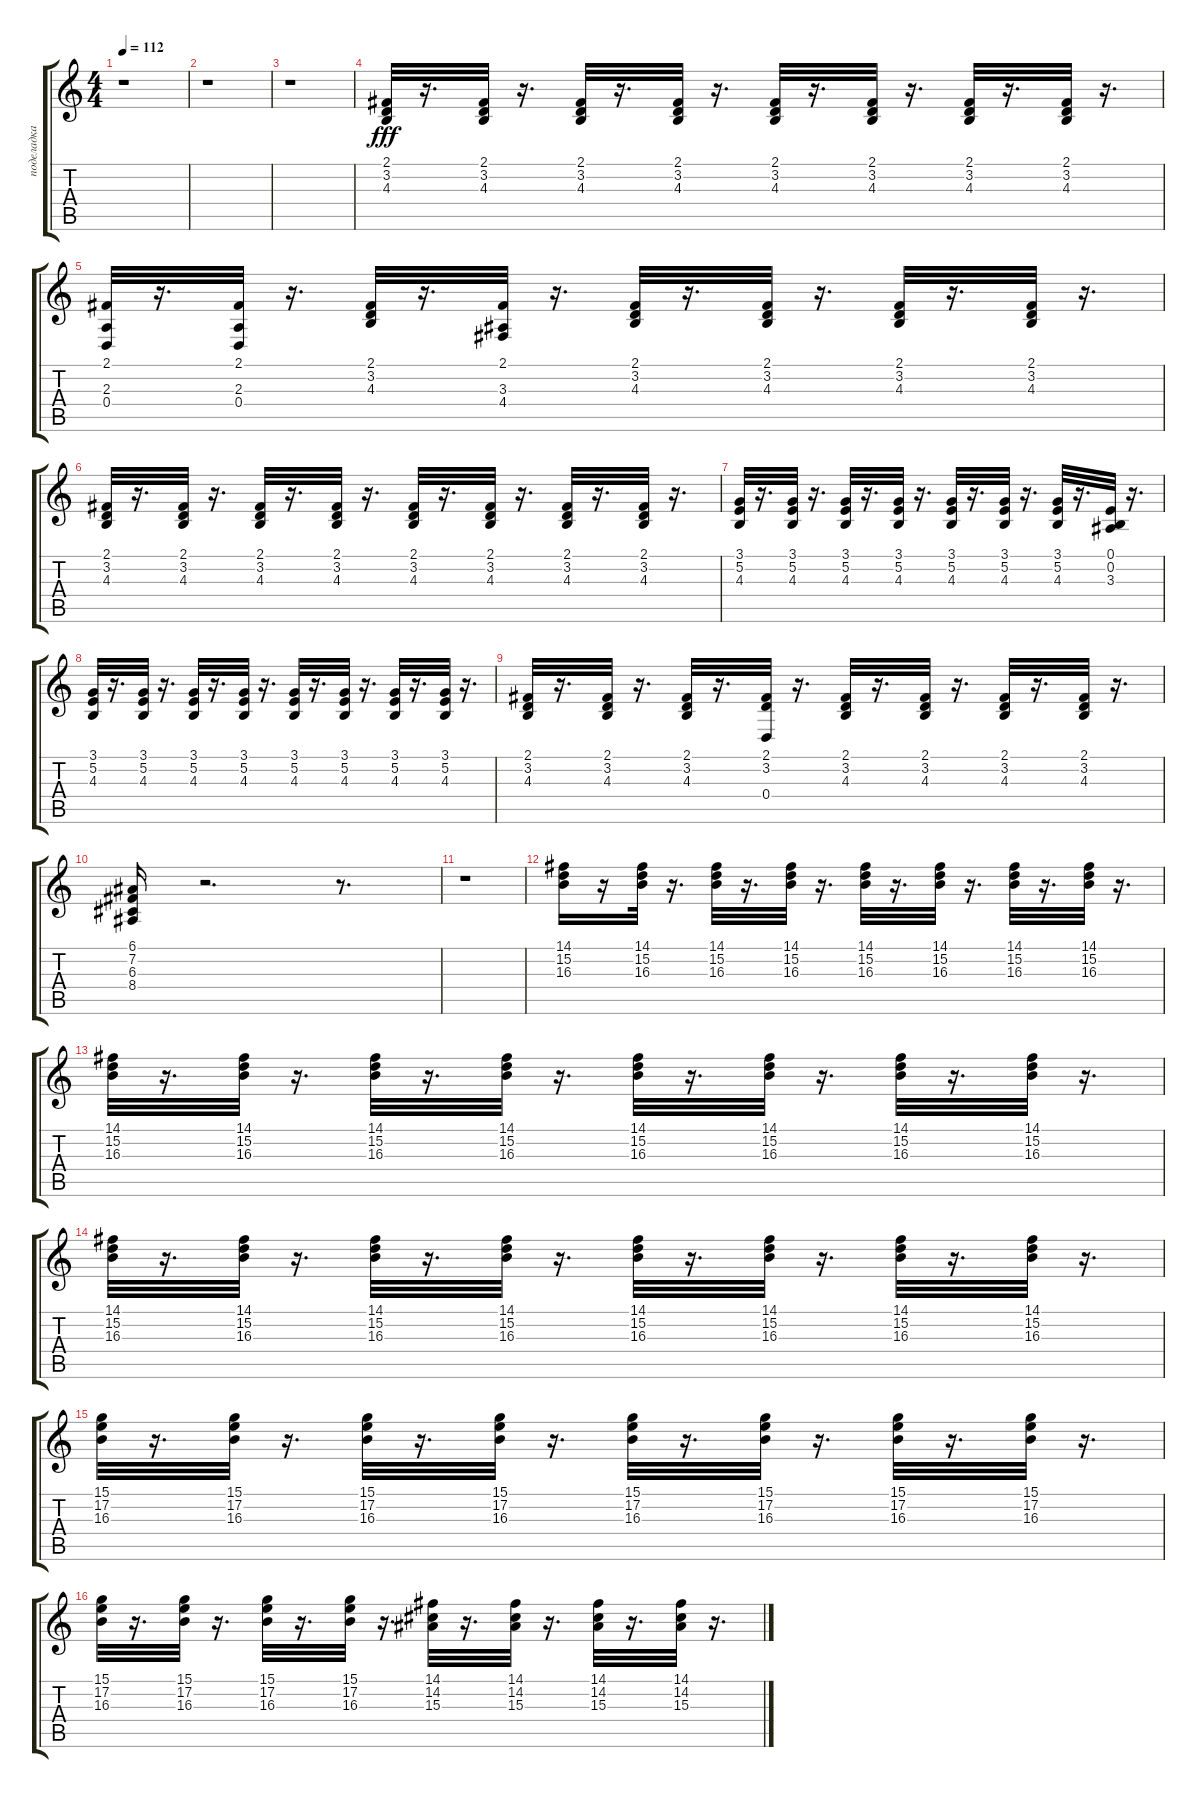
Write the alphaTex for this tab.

\track ("поделадка" "поделадка") {instrument lead8bassandlead}
\staff {score tabs}
\tuning (E4 B3 G3 D3 A2 E2) {hide}
\ts (4 4)
\tempo 112
\clef g2
\ks c
r.1{dy fff} |
r.1 |
r.1 |
(2.1 3.2 4.3).32 r.16{d} (2.1 3.2 4.3).32 r.16{d} (2.1 3.2 4.3).32 r.16{d} (2.1 3.2 4.3).32 r.16{d} (2.1 3.2 4.3).32 r.16{d} (2.1 3.2 4.3).32 r.16{d} (2.1 3.2 4.3).32 r.16{d} (2.1 3.2 4.3).32 r.16{d} |
(2.1 2.3 0.4).32 r.16{d} (2.1 2.3 0.4).32 r.16{d} (2.1 3.2 4.3).32 r.16{d} (2.1 3.3 4.4).32 r.16{d} (2.1 3.2 4.3).32 r.16{d} (2.1 3.2 4.3).32 r.16{d} (2.1 3.2 4.3).32 r.16{d} (2.1 3.2 4.3).32 r.16{d} |
(2.1 3.2 4.3).32 r.16{d} (2.1 3.2 4.3).32 r.16{d} (2.1 3.2 4.3).32 r.16{d} (2.1 3.2 4.3).32 r.16{d} (2.1 3.2 4.3).32 r.16{d} (2.1 3.2 4.3).32 r.16{d} (2.1 3.2 4.3).32 r.16{d} (2.1 3.2 4.3).32 r.16{d} |
(3.1 5.2 4.3).32 r.16{d} (3.1 5.2 4.3).32 r.16{d} (3.1 5.2 4.3).32 r.16{d} (3.1 5.2 4.3).32 r.16{d} (3.1 5.2 4.3).32 r.16{d} (3.1 5.2 4.3).32 r.16{d} (3.1 5.2 4.3).32 r.16{d} (0.1 0.2 3.3).32 r.16{d} |
(3.1 5.2 4.3).32 r.16{d} (3.1 5.2 4.3).32 r.16{d} (3.1 5.2 4.3).32 r.16{d} (3.1 5.2 4.3).32 r.16{d} (3.1 5.2 4.3).32 r.16{d} (3.1 5.2 4.3).32 r.16{d} (3.1 5.2 4.3).32 r.16{d} (3.1 5.2 4.3).32 r.16{d} |
(2.1 3.2 4.3).32 r.16{d} (2.1 3.2 4.3).32 r.16{d} (2.1 3.2 4.3).32 r.16{d} (2.1 3.2 0.4).32 r.16{d} (2.1 3.2 4.3).32 r.16{d} (2.1 3.2 4.3).32 r.16{d} (2.1 3.2 4.3).32 r.16{d} (2.1 3.2 4.3).32 r.16{d} |
(6.1 7.2 6.3 8.4).16 r.2{d} r.8{d} |
r.1 |
(14.1 15.2 16.3).16 r.16 (14.1 15.2 16.3).32 r.16{d} (14.1 15.2 16.3).32 r.16{d} (14.1 15.2 16.3).32 r.16{d} (14.1 15.2 16.3).32 r.16{d} (14.1 15.2 16.3).32 r.16{d} (14.1 15.2 16.3).32 r.16{d} (14.1 15.2 16.3).32 r.16{d} |
(14.1 15.2 16.3).32 r.16{d} (14.1 15.2 16.3).32 r.16{d} (14.1 15.2 16.3).32 r.16{d} (14.1 15.2 16.3).32 r.16{d} (14.1 15.2 16.3).32 r.16{d} (14.1 15.2 16.3).32 r.16{d} (14.1 15.2 16.3).32 r.16{d} (14.1 15.2 16.3).32 r.16{d} |
(14.1 15.2 16.3).32 r.16{d} (14.1 15.2 16.3).32 r.16{d} (14.1 15.2 16.3).32 r.16{d} (14.1 15.2 16.3).32 r.16{d} (14.1 15.2 16.3).32 r.16{d} (14.1 15.2 16.3).32 r.16{d} (14.1 15.2 16.3).32 r.16{d} (14.1 15.2 16.3).32 r.16{d} |
(15.1 17.2 16.3).32 r.16{d} (15.1 17.2 16.3).32 r.16{d} (15.1 17.2 16.3).32 r.16{d} (15.1 17.2 16.3).32 r.16{d} (15.1 17.2 16.3).32 r.16{d} (15.1 17.2 16.3).32 r.16{d} (15.1 17.2 16.3).32 r.16{d} (15.1 17.2 16.3).32 r.16{d} |
(15.1 17.2 16.3).32 r.16{d} (15.1 17.2 16.3).32 r.16{d} (15.1 17.2 16.3).32 r.16{d} (15.1 17.2 16.3).32 r.16{d} (14.1 14.2 15.3).32 r.16{d} (14.1 14.2 15.3).32 r.16{d} (14.1 14.2 15.3).32 r.16{d} (14.1 14.2 15.3).32 r.16{d}
